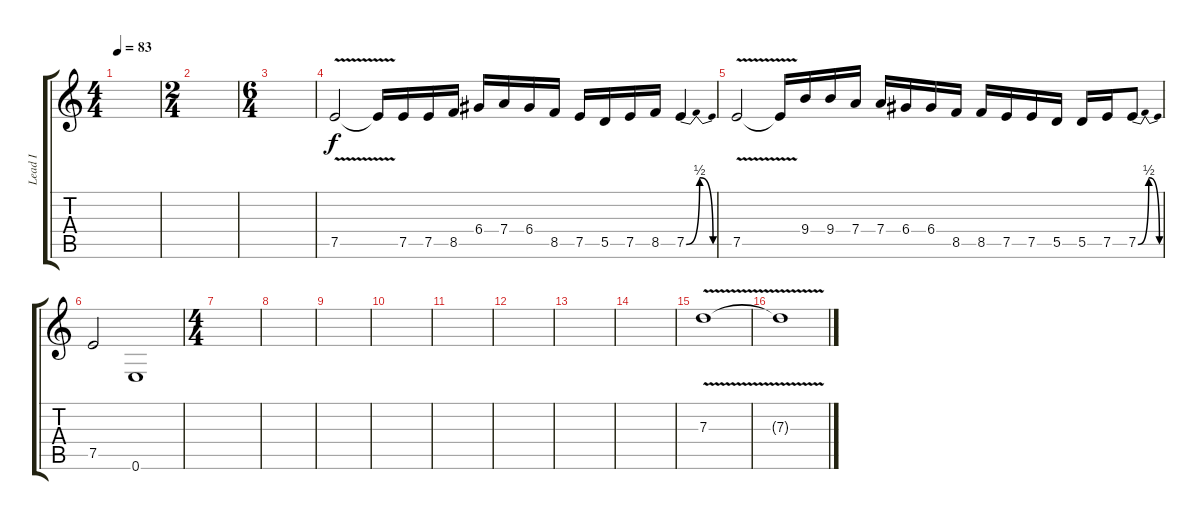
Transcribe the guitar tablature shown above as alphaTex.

\track ("Lead I" "Lead I") {instrument distortionguitar}
\staff {score tabs}
\tuning (E4 B3 G3 D3 A2 E2) {hide}
\ts (4 4)
\tempo 83
\clef g2
\ks c
|
\ts (2 4)
|
\ts (6 4)
|
7.5{v}.2 7.5{t}.16 7.5.16 7.5.16 8.5.16 6.4.16 7.4.16 6.4.16 8.5.16 7.5.16 5.5.16 7.5.16 8.5.16 7.5{be (bendrelease 0 0 10 2 20 2 60 0)}.4 |
7.5{v}.2 7.5{t}.16 9.4.16 9.4.16 7.4.16 7.4.16 6.4.16 6.4.16 8.5.16 8.5.16 7.5.16 7.5.16 5.5.16 5.5.16 7.5.16 7.5{be (bendrelease 0 0 10 2 20 2 60 0)}.8 |
7.5.2 0.6.1 |
\ts (4 4)
|
|
|
|
|
|
|
|
7.3{v}.1 |
7.3{t}.1
